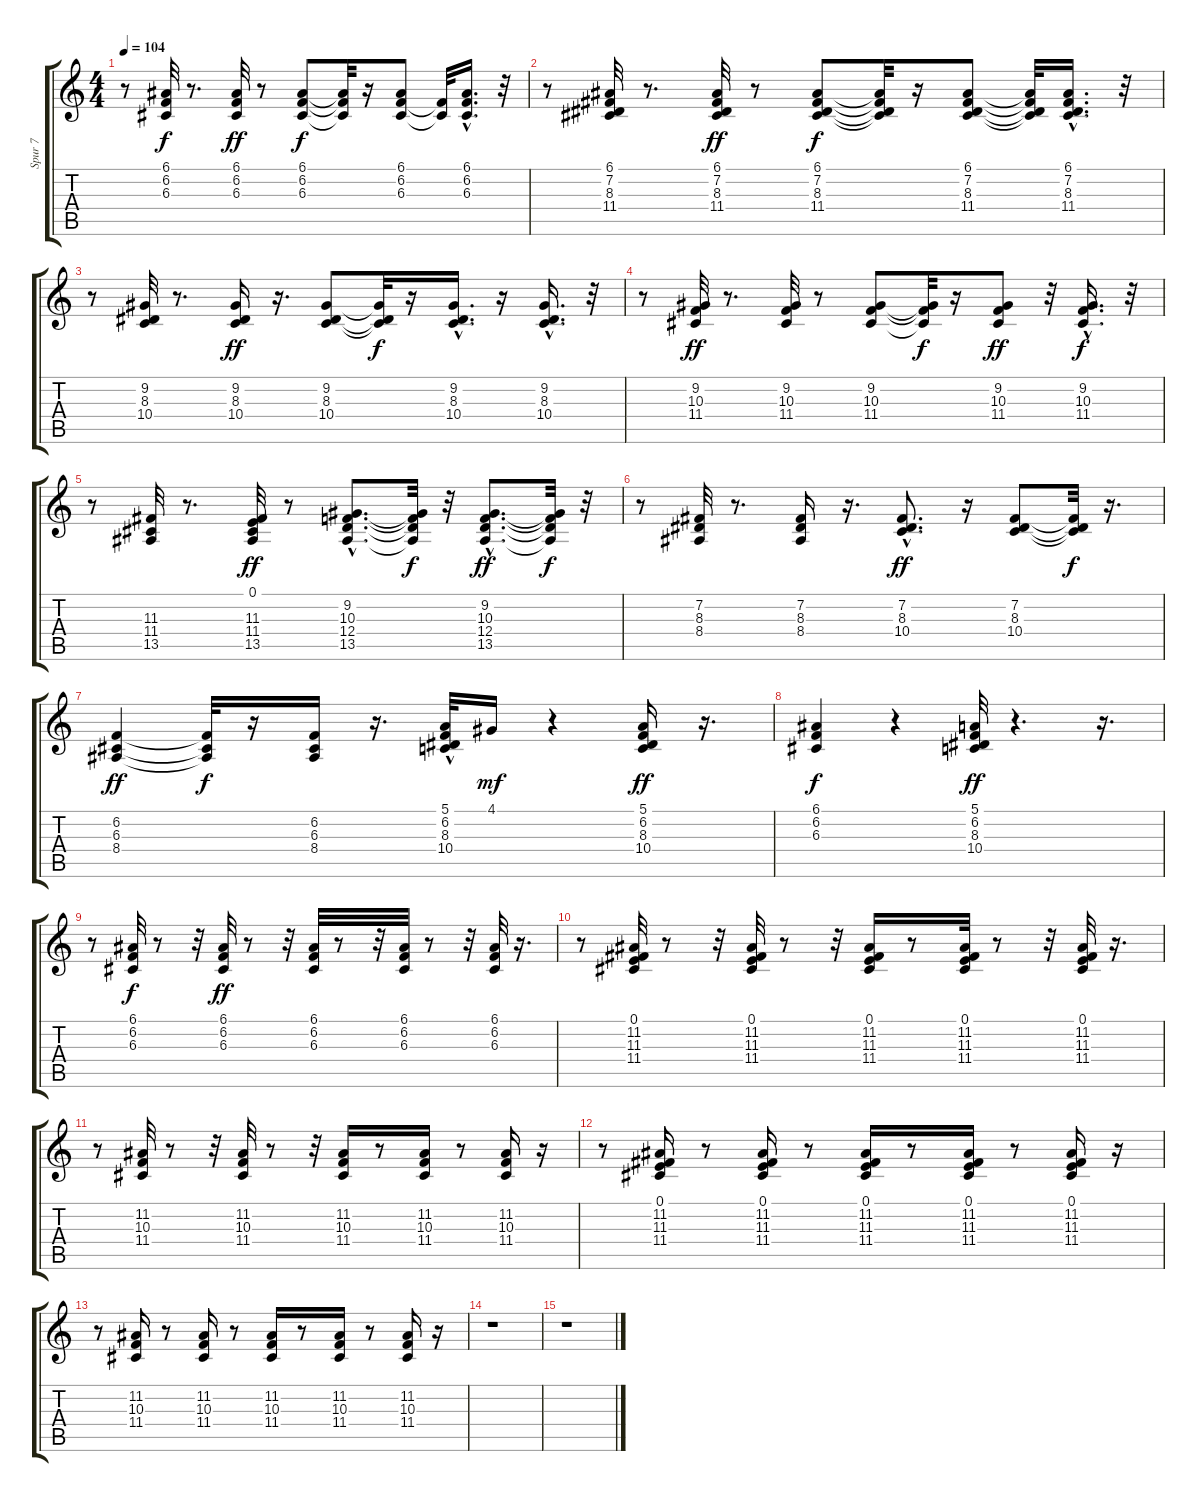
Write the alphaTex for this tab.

\track ("Spur 7" "Spur 7") {instrument acousticgrandpiano}
\staff {score tabs}
\tuning (E4 B3 G3 D3 A2 E2) {hide}
\ts (4 4)
\tempo 104
\clef g2
\ks c
r.8{dy ff} (6.1 6.2 6.3).32{dy f} r.8{d} (6.1 6.2 6.3).32{dy ff} r.8 (6.1 6.2 6.3).8{dy f} (6.1{t} 6.2{t} 6.3{t}).32 r.16 (6.1 6.2 6.3).8 (6.2{t} 6.3{t}).32 (6.1{hac} 6.2{hac} 6.3).16{d} r.32 |
r.8 (6.1 7.2 8.3 11.4).32 r.8{d} (6.1 7.2 8.3 11.4).32{dy ff} r.8 (6.1 7.2 8.3 11.4).8{dy f} (6.1{t} 7.2{t} 8.3{t} 11.4{t}).32 r.16 (6.1 7.2 8.3 11.4).8 (6.1{t} 7.2{t} 8.3{t} 11.4{t}).32 (6.1 7.2{hac} 8.3{hac} 11.4{hac}).16{d} r.32 |
r.8 (9.2 8.3 10.4).32 r.8{d} (9.2 8.3 10.4).16{dy ff} r.16{d} (9.2 8.3 10.4).8 (9.2{t} 8.3{t} 10.4{t}).32{dy f} r.16 (9.2 8.3{hac} 10.4).16{d} r.16 (9.2{hac} 8.3 10.4).16{d} r.32 |
r.8 (9.2 10.3 11.4).32{dy ff} r.8{d} (9.2 10.3 11.4).32 r.8 (9.2 10.3 11.4).8 (9.2{t} 10.3{t} 11.4{t}).32{dy f} r.16 (9.2 10.3 11.4).8{dy ff} r.32 (9.2{hac} 10.3{hac} 11.4{hac}).16{d dy f} r.32 |
r.8 (11.3 11.4 13.5).32 r.8{d} (0.1 11.3 11.4 13.5).32{dy ff} r.8 (9.2{hac} 10.3{hac} 12.4{hac} 13.5{hac}).8{d} (9.2{t} 10.3{t} 12.4{t} 13.5{t}).32{dy f} r.32 (9.2{hac} 10.3{hac} 12.4{hac} 13.5{hac}).8{d dy ff} (9.2{t} 10.3{t} 12.4{t} 13.5{t}).32{dy f} r.32 |
r.8 (7.2 8.3 8.4).32 r.8{d} (7.2 8.3 8.4).16 r.16{d} (7.2{hac} 8.3{hac} 10.4{hac}).8{d dy ff} r.16 (7.2 8.3 10.4).8 (7.2{t} 8.3{t} 10.4{t}).32{dy f} r.16{d} |
(6.2 6.3 8.4).4{dy ff} (6.2{t} 6.3{t} 8.4{t}).32{dy f} r.16 (6.2 6.3 8.4).16 r.16{d} (5.1 6.2{hac} 8.3 10.4).32 4.1.16{dy mf} r.4 (5.1 6.2 8.3 10.4).16{dy ff} r.16{d} |
(6.1 6.2 6.3).4{dy f} r.4 (5.1 6.2 8.3 10.4).32{dy ff} r.4{d} r.16{d} |
r.8 (6.1 6.2 6.3).32{dy f} r.8 r.32 (6.1 6.2 6.3).32{dy ff} r.8 r.32 (6.1 6.2 6.3).32 r.8 r.32 (6.1 6.2 6.3).32 r.8 r.32 (6.1 6.2 6.3).32 r.16{d} |
r.8 (0.1 11.2 11.3 11.4).32 r.8 r.32 (0.1 11.2 11.3 11.4).32 r.8 r.32 (0.1 11.2 11.3 11.4).16 r.8 (0.1 11.2 11.3 11.4).32 r.8 r.32 (0.1 11.2 11.3 11.4).32 r.16{d} |
r.8 (11.2 10.3 11.4).32 r.8 r.32 (11.2 10.3 11.4).32 r.8 r.32 (11.2 10.3 11.4).16 r.8 (11.2 10.3 11.4).16 r.8 (11.2 10.3 11.4).16 r.16 |
r.8 (0.1 11.2 11.3 11.4).16 r.8 (0.1 11.2 11.3 11.4).16 r.8 (0.1 11.2 11.3 11.4).16 r.8 (0.1 11.2 11.3 11.4).16 r.8 (0.1 11.2 11.3 11.4).16 r.16 |
r.8 (11.2 10.3 11.4).16 r.8 (11.2 10.3 11.4).16 r.8 (11.2 10.3 11.4).16 r.8 (11.2 10.3 11.4).16 r.8 (11.2 10.3 11.4).16 r.16 |
r.1 |
r.1
